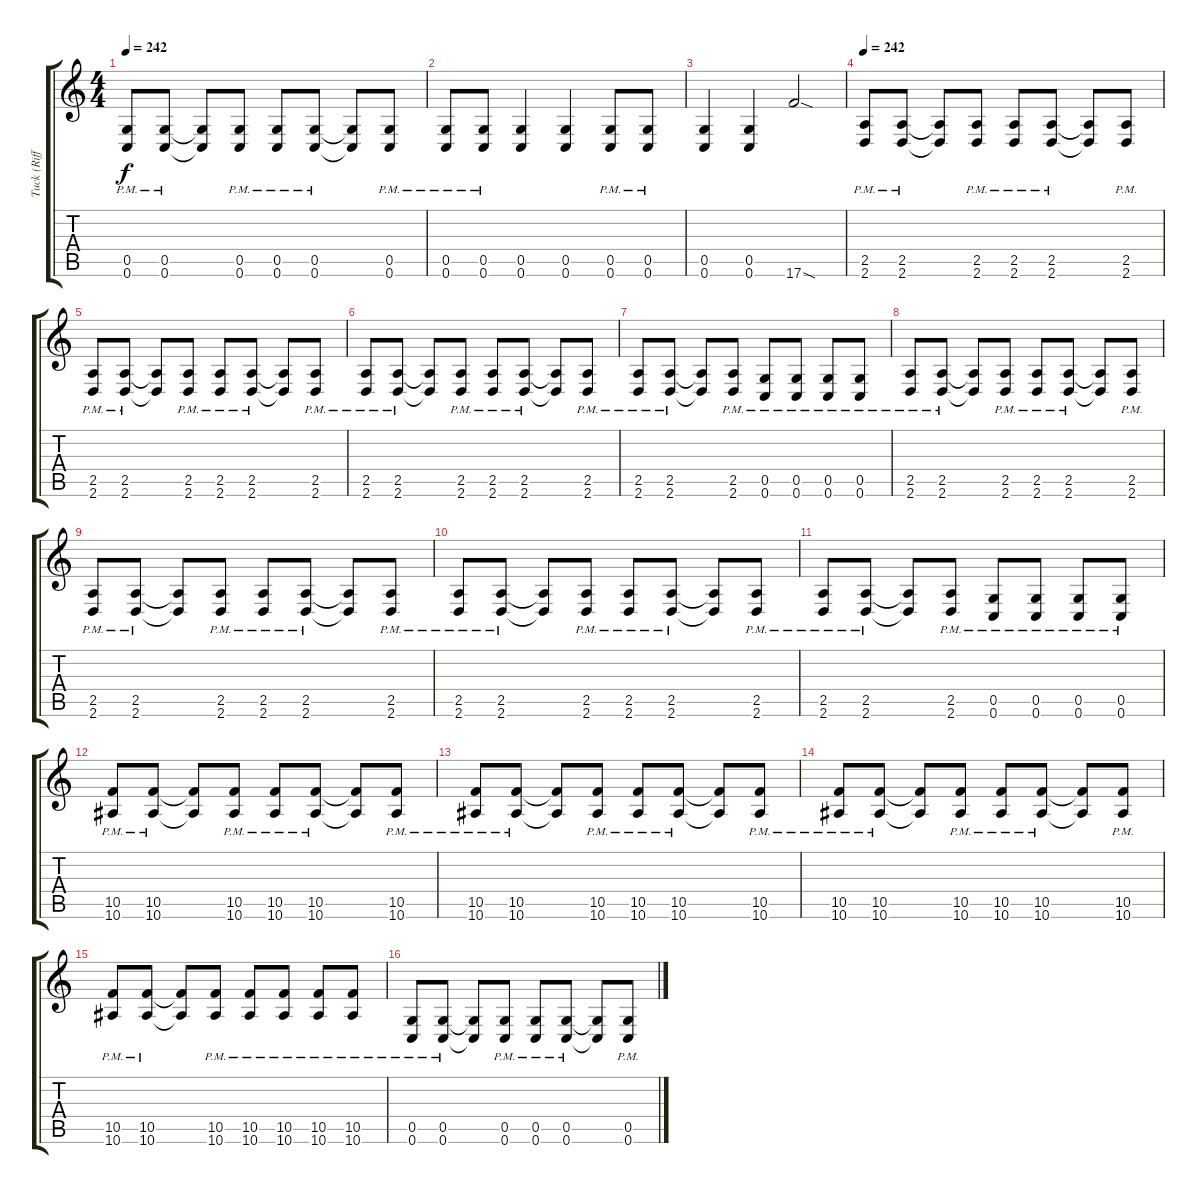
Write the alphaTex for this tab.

\track ("Tuck (Riff)" "Tuck (Riff") {instrument distortionguitar}
\staff {score tabs}
\tuning (D4 A3 F3 C3 G2 C2) {hide}
\ts (4 4)
\tempo 242
\clef g2
\ks c
(0.5{pm} 0.6{pm}).8{dy f} (0.5{pm} 0.6{pm}).8 (0.5{t} 0.6{t}).8 (0.5{pm} 0.6{pm}).8 (0.5{pm} 0.6{pm}).8 (0.5{pm} 0.6{pm}).8 (0.5{t} 0.6{t}).8 (0.5{pm} 0.6{pm}).8 |
(0.5{pm} 0.6{pm}).8 (0.5{pm} 0.6{pm}).8 (0.5 0.6).4 (0.5 0.6).4 (0.5{pm} 0.6{pm}).8 (0.5{pm} 0.6{pm}).8 |
(0.5 0.6).4 (0.5 0.6).4 17.6{sod}.2 |
\tempo 242
(2.5{pm} 2.6{pm}).8 (2.5{pm} 2.6{pm}).8 (2.5{t} 2.6{t}).8 (2.5{pm} 2.6{pm}).8 (2.5{pm} 2.6{pm}).8 (2.5{pm} 2.6{pm}).8 (2.5{t} 2.6{t}).8 (2.5{pm} 2.6{pm}).8 |
(2.5{pm} 2.6{pm}).8 (2.5{pm} 2.6{pm}).8 (2.5{t} 2.6{t}).8 (2.5{pm} 2.6{pm}).8 (2.5{pm} 2.6{pm}).8 (2.5{pm} 2.6{pm}).8 (2.5{t} 2.6{t}).8 (2.5{pm} 2.6{pm}).8 |
(2.5{pm} 2.6{pm}).8 (2.5{pm} 2.6{pm}).8 (2.5{t} 2.6{t}).8 (2.5{pm} 2.6{pm}).8 (2.5{pm} 2.6{pm}).8 (2.5{pm} 2.6{pm}).8 (2.5{t} 2.6{t}).8 (2.5{pm} 2.6{pm}).8 |
(2.5{pm} 2.6{pm}).8 (2.5{pm} 2.6{pm}).8 (2.5{t} 2.6{t}).8 (2.5{pm} 2.6{pm}).8 (0.5{pm} 0.6{pm}).8 (0.5{pm} 0.6{pm}).8 (0.5{pm} 0.6{pm}).8 (0.5{pm} 0.6{pm}).8 |
(2.5{pm} 2.6{pm}).8 (2.5{pm} 2.6{pm}).8 (2.5{t} 2.6{t}).8 (2.5{pm} 2.6{pm}).8 (2.5{pm} 2.6{pm}).8 (2.5{pm} 2.6{pm}).8 (2.5{t} 2.6{t}).8 (2.5{pm} 2.6{pm}).8 |
(2.5{pm} 2.6{pm}).8 (2.5{pm} 2.6{pm}).8 (2.5{t} 2.6{t}).8 (2.5{pm} 2.6{pm}).8 (2.5{pm} 2.6{pm}).8 (2.5{pm} 2.6{pm}).8 (2.5{t} 2.6{t}).8 (2.5{pm} 2.6{pm}).8 |
(2.5{pm} 2.6{pm}).8 (2.5{pm} 2.6{pm}).8 (2.5{t} 2.6{t}).8 (2.5{pm} 2.6{pm}).8 (2.5{pm} 2.6{pm}).8 (2.5{pm} 2.6{pm}).8 (2.5{t} 2.6{t}).8 (2.5{pm} 2.6{pm}).8 |
(2.5{pm} 2.6{pm}).8 (2.5{pm} 2.6{pm}).8 (2.5{t} 2.6{t}).8 (2.5{pm} 2.6{pm}).8 (0.5{pm} 0.6{pm}).8 (0.5{pm} 0.6{pm}).8 (0.5{pm} 0.6{pm}).8 (0.5{pm} 0.6{pm}).8 |
(10.5{pm} 10.6{pm}).8 (10.5{pm} 10.6{pm}).8 (10.5{t} 10.6{t}).8 (10.5{pm} 10.6{pm}).8 (10.5{pm} 10.6{pm}).8 (10.5{pm} 10.6{pm}).8 (10.5{t} 10.6{t}).8 (10.5{pm} 10.6{pm}).8 |
(10.5{pm} 10.6{pm}).8 (10.5{pm} 10.6{pm}).8 (10.5{t} 10.6{t}).8 (10.5{pm} 10.6{pm}).8 (10.5{pm} 10.6{pm}).8 (10.5{pm} 10.6{pm}).8 (10.5{t} 10.6{t}).8 (10.5{pm} 10.6{pm}).8 |
(10.5{pm} 10.6{pm}).8 (10.5{pm} 10.6{pm}).8 (10.5{t} 10.6{t}).8 (10.5{pm} 10.6{pm}).8 (10.5{pm} 10.6{pm}).8 (10.5{pm} 10.6{pm}).8 (10.5{t} 10.6{t}).8 (10.5{pm} 10.6{pm}).8 |
(10.5{pm} 10.6{pm}).8 (10.5{pm} 10.6{pm}).8 (10.5{t} 10.6{t}).8 (10.5{pm} 10.6{pm}).8 (10.5{pm} 10.6{pm}).8 (10.5{pm} 10.6{pm}).8 (10.5{pm} 10.6{pm}).8 (10.5{pm} 10.6{pm}).8 |
(0.5{pm} 0.6{pm}).8 (0.5{pm} 0.6{pm}).8 (0.5{t} 0.6{t}).8 (0.5{pm} 0.6{pm}).8 (0.5{pm} 0.6{pm}).8 (0.5{pm} 0.6{pm}).8 (0.5{t} 0.6{t}).8 (0.5{pm} 0.6{pm}).8
